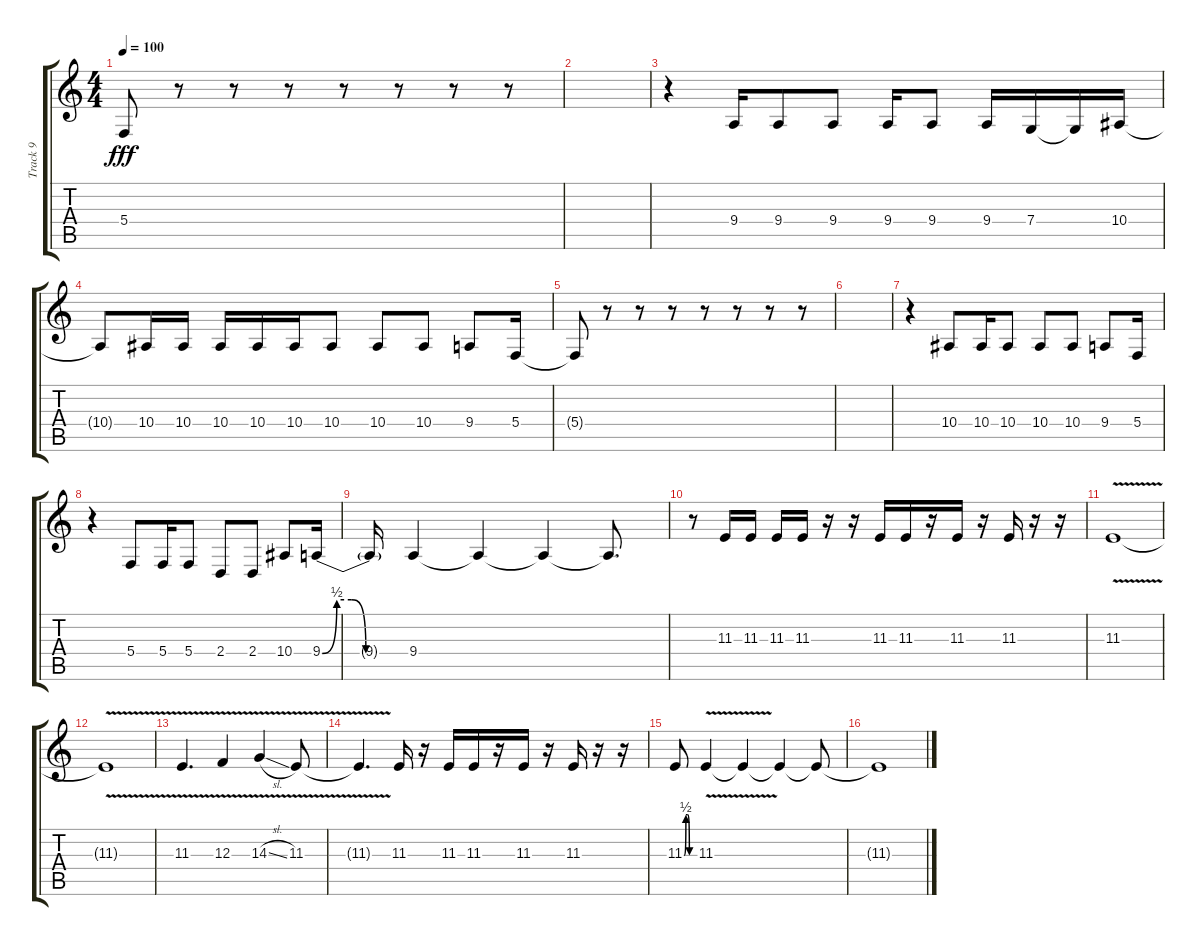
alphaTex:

\track ("Track 9" "Track 9") {instrument lead2sawtooth}
\staff {score tabs}
\tuning (D4 A3 F3 C3 G2 C2) {hide}
\ts (4 4)
\tempo 100
\clef g2
\ks c
5.4{t}.8{dy fff} r.8 r.8 r.8 r.8 r.8 r.8 r.8 |
|
r.4 9.4.16 9.4.8 9.4.8 9.4.16 9.4.8 9.4.16 7.4.16 7.4{t}.16 10.4.16 |
10.4{t}.8 10.4.16 10.4.16 10.4.16 10.4.16 10.4.16 10.4.8 10.4.8 10.4.8 9.4.8 5.4.16 |
5.4{t}.8 r.8 r.8 r.8 r.8 r.8 r.8 r.8 |
|
r.4 10.4.8 10.4.16 10.4.8 10.4.8 10.4.8 9.4.8 5.4.16 |
r.4 5.4.8 5.4.16 5.4.8 2.4.8 2.4.8 10.4.8 9.4{be (custom 0 0 10 2 20 2 30 0 60 0)}.16 |
9.4{t}.16 9.4.4 9.4{t}.4 9.4{t}.4 9.4{t}.8{d} |
r.8 11.3.16 11.3.16 11.3.16 11.3.16 r.16 r.16 11.3.16 11.3.16 r.16 11.3.16 r.16 11.3.16 r.16 r.16 |
11.3{v}.1 |
11.3{v t}.1 |
11.3{v}.4{d} 12.3{v}.4 14.3{v sl}.4 11.3{v}.8 |
11.3{t}.4{d} 11.3.16 r.16 11.3.16 11.3.16 r.16 11.3.16 r.16 11.3.16 r.16 r.16 |
11.3{be (custom 0 0 10 2 20 2 30 0 60 0)}.8 11.3{v}.4 11.3{t}.4 11.3{t}.4 11.3{t}.8 |
11.3{t}.1
